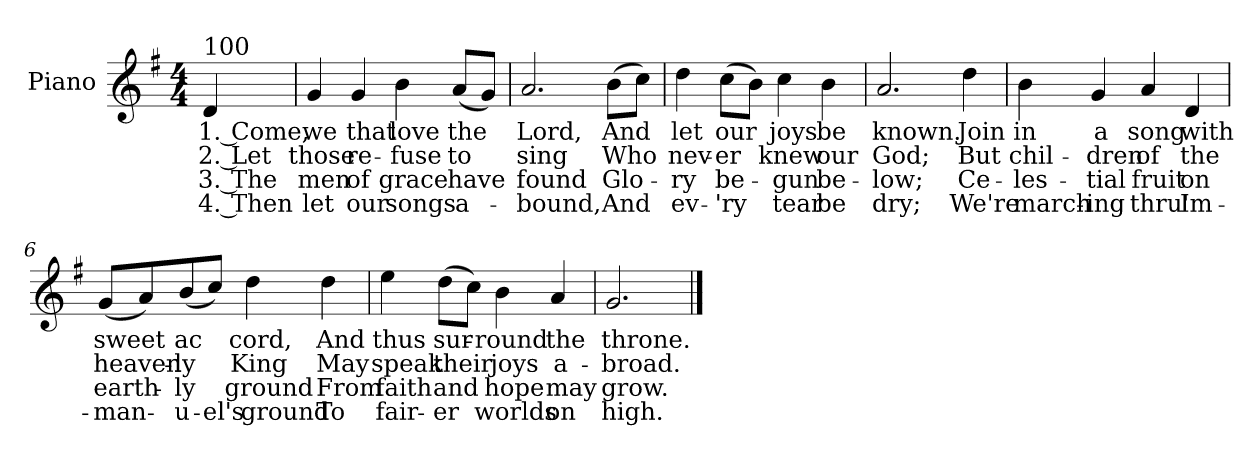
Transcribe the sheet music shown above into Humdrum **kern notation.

**kern	**text	**text	**text	**text
*part1	*part1	*part1	*part1	*part1
*staff1	*staff1	*staff1	*staff1	*staff1
*I"Piano	*	*	*	*
*I'Pno.	*	*	*	*
*clefG2	*	*	*	*
*k[f#]	*	*	*	*
*G:	*	*	*	*
*M4/4	*	*	*	*
=	=	=	=	=
!LO:TX:a:t=100	!	!	!	!
4d/	1. Come,	2. Let	3. The	4. Then
=1	=1	=1	=1	=1
4g/	we	those	men	let
4g/	that	re-	of	our
4b\	love	-fuse	grace	songs
(8a/L	the	to	have	a-
8g/J)	.	.	.	.
=2	=2	=2	=2	=2
2.a/	Lord,	sing	found	-bound,
(8b\L	And	Who	Glo-	And
8cc\J)	.	.	.	.
!!LO:LB:g=z
=3	=3	=3	=3	=3
4dd\	let	nev-	-ry	ev-
(8cc\L	our	-er	be-	-'ry
8b\J)	.	.	.	.
4cc\	joys	knew	-gun	tear
4b\	be	our	be-	be
=4	=4	=4	=4	=4
2.a/	known.	God;	-low;	dry;
4dd\	Join	But	Ce-	We're
=5	=5	=5	=5	=5
4b\	in	chil-	-les-	march-
4g/	a	-dren	-tial	-ing
4a/	song	of	fruit	thru'
4d/	with	the	on	Im-
!!LO:LB:g=z
=6	=6	=6	=6	=6
(8g/L	sweet	heaven-	earth-	-man-
8a/)	.	.	.	.
(8b/	ac	ly	-ly	-u-
8cc/J)	.	.	.	-el's
4dd\	cord,	King	ground	ground
4dd\	And	May	From	To
=7	=7	=7	=7	=7
4ee\	thus	speak	faith	fair-
(8dd\L	sur-	their	and	-er
8cc\J)	.	.	.	.
4b\	-round	joys	hope	worlds
4a/	the	a-	may	on
=8	=8	=8	=8	=8
2.g/	throne.	-broad.	grow.	high.
==	==	==	==	==
*-	*-	*-	*-	*-
